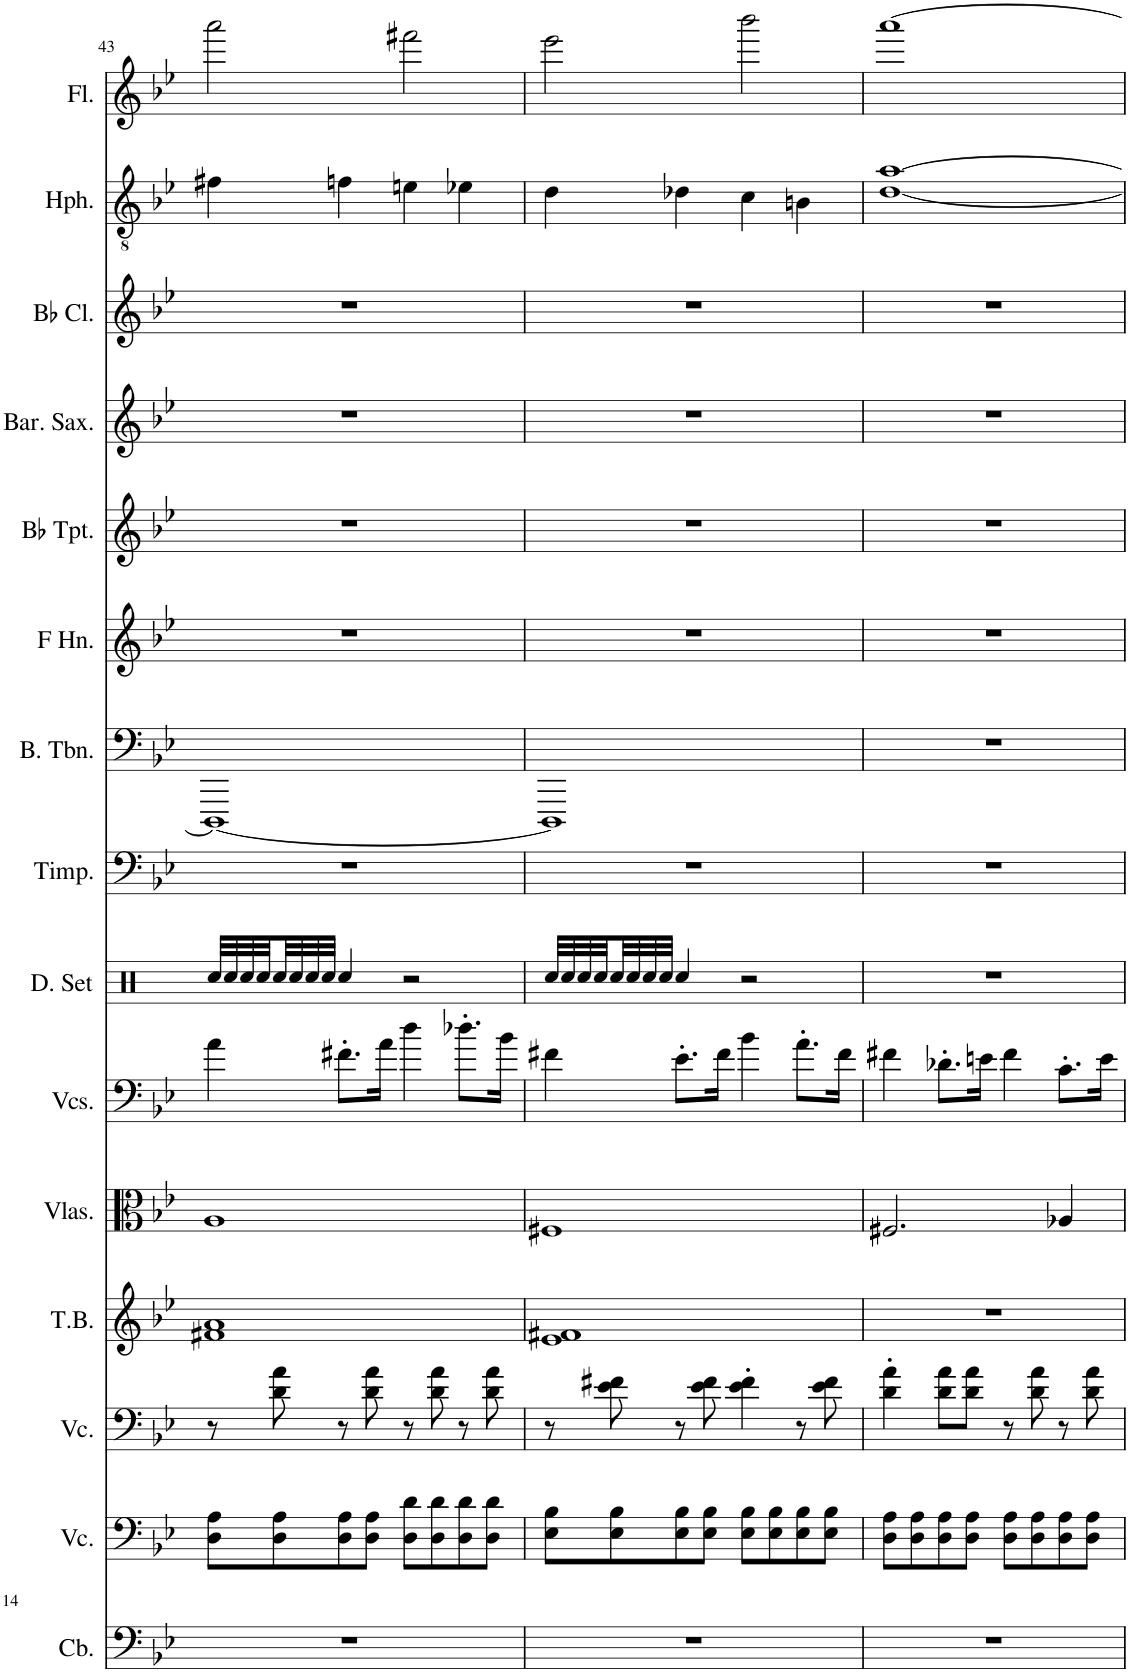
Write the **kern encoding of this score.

**kern	**kern	**kern	**kern	**kern	**kern	**kern	**kern	**kern	**kern	**kern	**kern	**kern	**kern	**kern
*part15	*part14	*part13	*part12	*part11	*part10	*part9	*part8	*part7	*part6	*part5	*part4	*part3	*part2	*part1
*staff15	*staff14	*staff13	*staff12	*staff11	*staff10	*staff9	*staff8	*staff7	*staff6	*staff5	*staff4	*staff3	*staff2	*staff1
*I"Contrabass, Cb.	*I"Violoncello, Vcl.	*I"Violoncello, pizz.	*I"Tubular Bells, Chimes	*I"Violas	*I"Violoncellos, Vl.I	*I"Drumset, Perc.	*I"Timpani, Timp.	*I"Bass Trombone, Tb.	*I"Horn in F, Hn.	*I"Bb Trumpet, Tr.	*I"Baritone Saxophone, Sax.	*I"Bb Clarinet, Cl.	*I"Heckelphone-clarinet, Ob.	*I"Flute, Fl.
*I'Cb.	*I'Vc.	*I'Vc.	*I'T.B.	*I'Vlas.	*I'Vcs.	*I'D. Set	*I'Timp.	*I'B. Tbn.	*I'F Hn.	*I'Bb Tpt.	*I'Bar. Sax.	*I'Bb Cl.	*I'Hph.	*I'Fl.
!!LO:PB:g=z
*clefF4	*clefF4	*clefF4	*clefG2	*clefC3	*clefF4	*clefX	*clefF4	*clefF4	*clefG2	*clefG2	*clefG2	*clefG2	*clefGv2	*clefG2
*Trd7c12	*	*	*	*	*	*	*	*	*Trd4c7	*Trd1c2	*Trd12c21	*Trd1c2	*	*
*k[b-e-]	*k[b-e-]	*k[b-e-]	*k[b-e-]	*k[b-e-]	*k[b-e-]	*k[]	*k[b-e-]	*k[b-e-]	*k[b-e-]	*k[b-e-]	*k[b-e-]	*k[b-e-]	*k[b-e-]	*k[b-e-]
*M4/4	*M4/4	*M4/4	*M4/4	*M4/4	*M4/4	*M4/4	*M4/4	*M4/4	*M4/4	*M4/4	*M4/4	*M4/4	*M4/4	*M4/4
=43	=43	=43	=43	=43	=43	=43	=43	=43	=43	=43	=43	=43	=43	=43
1r	8D\ 8A\L	8r	1f#X 1a	1A	4a\	32Rcc/LLL	1r	1DDD_	1r	1r	1r	1r	4f#X\	2aaa\
.	.	.	.	.	.	32Rcc/	.	.	.	.	.	.	.	.
.	.	.	.	.	.	32Rcc/	.	.	.	.	.	.	.	.
.	.	.	.	.	.	32Rcc/	.	.	.	.	.	.	.	.
.	8D\ 8A\	8d\ 8a\	.	.	.	32Rcc/	.	.	.	.	.	.	.	.
.	.	.	.	.	.	32Rcc/	.	.	.	.	.	.	.	.
.	.	.	.	.	.	32Rcc/	.	.	.	.	.	.	.	.
.	.	.	.	.	.	32Rcc/JJJ	.	.	.	.	.	.	.	.
.	8D\ 8A\	8r	.	.	8.f#X'\L	4Rcc/	.	.	.	.	.	.	4fn\	.
.	8D\ 8A\J	8d\ 8a\	.	.	.	.	.	.	.	.	.	.	.	.
.	.	.	.	.	16a\Jk	.	.	.	.	.	.	.	.	.
.	8D\ 8d\L	8r	.	.	4dd\	2r	.	.	.	.	.	.	4en\	2fff#X\
.	8D\ 8d\	8d\ 8a\	.	.	.	.	.	.	.	.	.	.	.	.
.	8D\ 8d\	8r	.	.	8.dd-X'\L	.	.	.	.	.	.	.	4e-X\	.
.	8D\ 8d\J	8d\ 8a\	.	.	.	.	.	.	.	.	.	.	.	.
.	.	.	.	.	16b-\Jk	.	.	.	.	.	.	.	.	.
=44	=44	=44	=44	=44	=44	=44	=44	=44	=44	=44	=44	=44	=44	=44
1r	8E-\ 8B-\L	8r	1e- 1f#X	1F#X	4f#X\	32Rcc/LLL	1r	1DDD]	1r	1r	1r	1r	4d\	2eee-\
.	.	.	.	.	.	32Rcc/	.	.	.	.	.	.	.	.
.	.	.	.	.	.	32Rcc/	.	.	.	.	.	.	.	.
.	.	.	.	.	.	32Rcc/	.	.	.	.	.	.	.	.
.	8E-\ 8B-\	8e-\ 8f#X\	.	.	.	32Rcc/	.	.	.	.	.	.	.	.
.	.	.	.	.	.	32Rcc/	.	.	.	.	.	.	.	.
.	.	.	.	.	.	32Rcc/	.	.	.	.	.	.	.	.
.	.	.	.	.	.	32Rcc/JJJ	.	.	.	.	.	.	.	.
.	8E-\ 8B-\	8r	.	.	8.e-'\L	4Rcc/	.	.	.	.	.	.	4d-X\	.
.	8E-\ 8B-\J	8e-\ 8f#\	.	.	.	.	.	.	.	.	.	.	.	.
.	.	.	.	.	16f#\Jk	.	.	.	.	.	.	.	.	.
.	8E-\ 8B-\L	4e-\' 4f#\'	.	.	4b-\	2r	.	.	.	.	.	.	4c\	2bbb-\
.	8E-\ 8B-\	.	.	.	.	.	.	.	.	.	.	.	.	.
.	8E-\ 8B-\	8r	.	.	8.a'\L	.	.	.	.	.	.	.	4Bn\	.
.	8E-\ 8B-\J	8e-\ 8f#\	.	.	.	.	.	.	.	.	.	.	.	.
.	.	.	.	.	16f#\Jk	.	.	.	.	.	.	.	.	.
=45	=45	=45	=45	=45	=45	=45	=45	=45	=45	=45	=45	=45	=45	=45
1r	8D\ 8A\L	4d\' 4a\'	1r	2.F#X/	4f#X\	1r	1r	1r	1r	1r	1r	1r	[1d [1a	[1aaa
.	8D\ 8A\	.	.	.	.	.	.	.	.	.	.	.	.	.
.	8D\ 8A\	8d\ 8a\L	.	.	8.d-X'\L	.	.	.	.	.	.	.	.	.
.	8D\ 8A\J	8d\ 8a\J	.	.	.	.	.	.	.	.	.	.	.	.
.	.	.	.	.	16en\Jk	.	.	.	.	.	.	.	.	.
.	8D\ 8A\L	8r	.	.	4f#\	.	.	.	.	.	.	.	.	.
.	8D\ 8A\	8d\ 8a\	.	.	.	.	.	.	.	.	.	.	.	.
.	8D\ 8A\	8r	.	4A-X/	8.c'\L	.	.	.	.	.	.	.	.	.
.	8D\ 8A\J	8d\ 8a\	.	.	.	.	.	.	.	.	.	.	.	.
.	.	.	.	.	16e\Jk	.	.	.	.	.	.	.	.	.
=	=	=	=	=	=	=	=	=	=	=	=	=	=	=
*-	*-	*-	*-	*-	*-	*-	*-	*-	*-	*-	*-	*-	*-	*-
